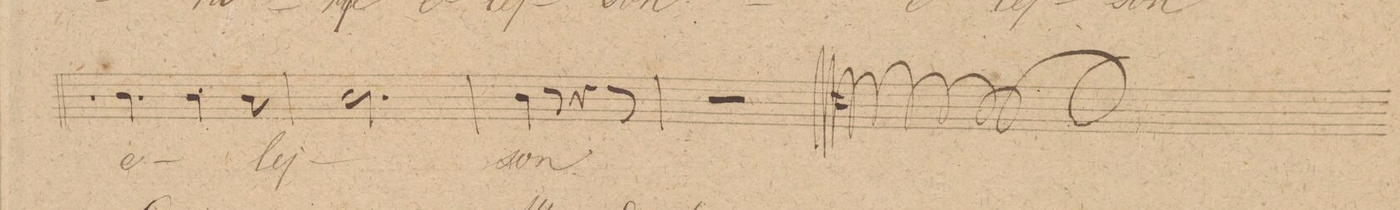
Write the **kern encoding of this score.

**kern	**text	**dynam
*I"Tenore	*	*
*clefC4	*	*
*k[]	*	*
*M6/8	*	*
4.A\	e-	.
4A\	.	.
8A\	-lej-	.
=152	=152	=152
2.A\	.	.
=153	=153	=153
4A\	-son	.
8r	.	.
4r	.	.
8r	.	.
=154	=154	=154
2r	.	.
8r	.	.
8ryy	.	.
==	==	==
*-	*-	*-
